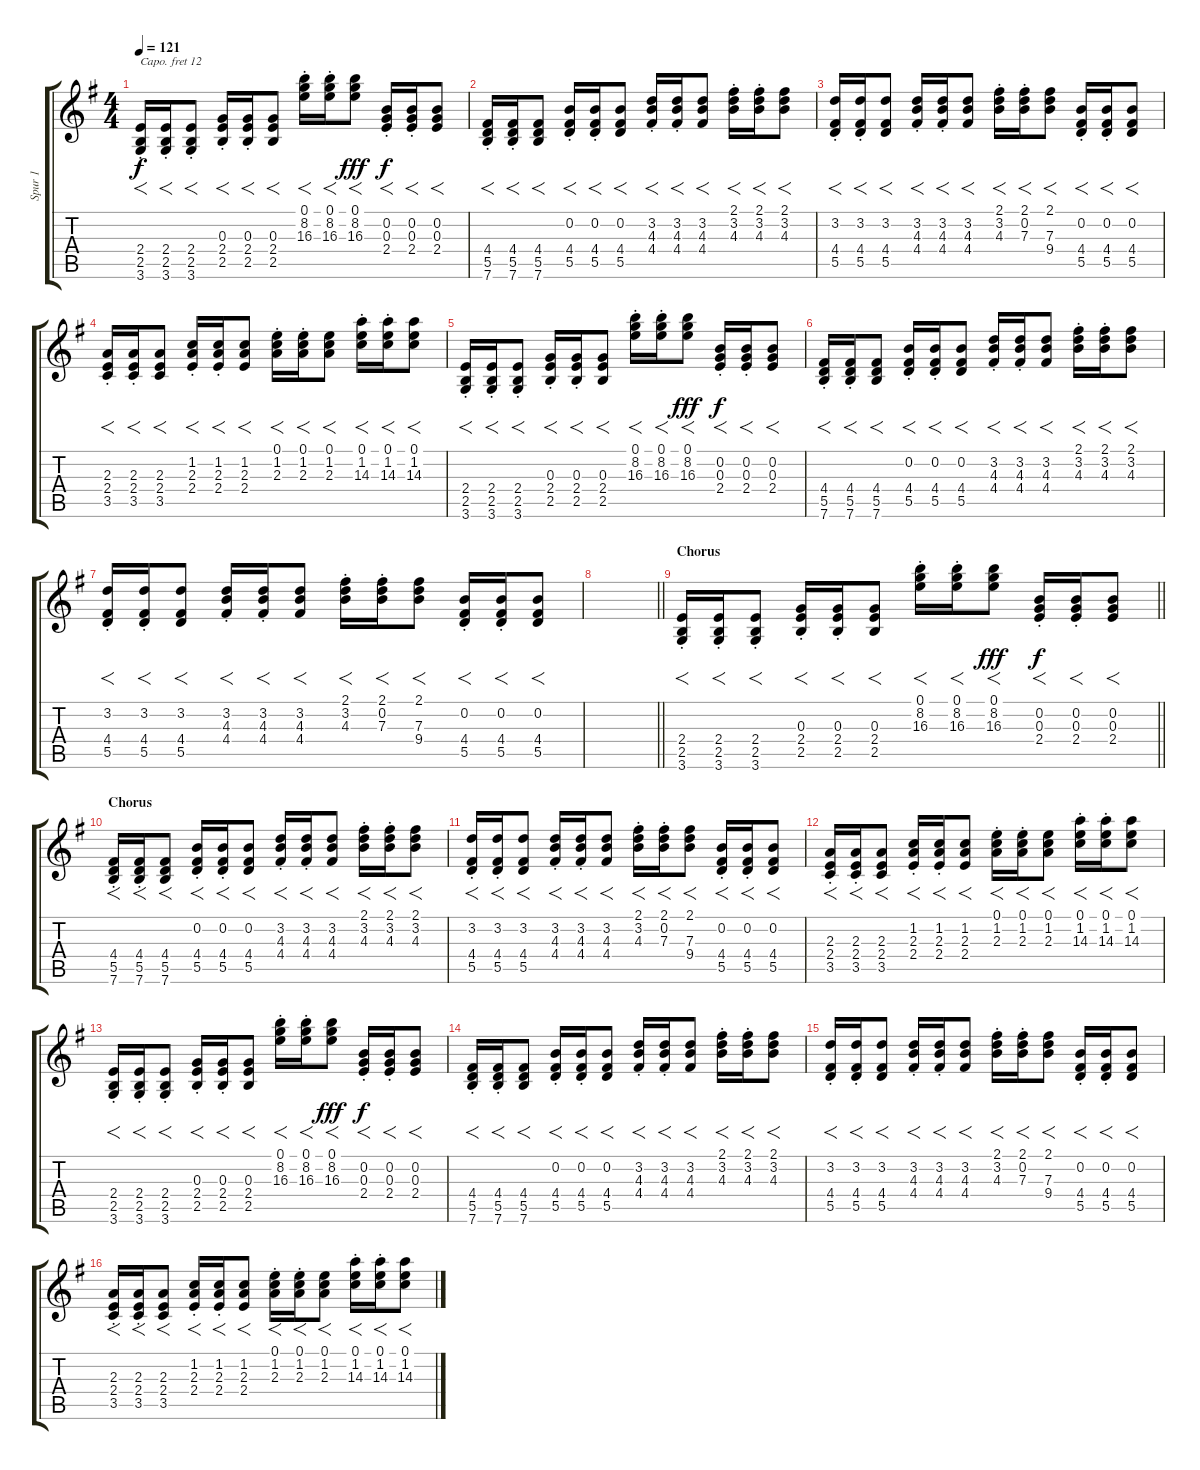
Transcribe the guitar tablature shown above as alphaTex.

\track ("Spur 1" "Spur 1") {instrument lead2sawtooth}
\staff {score tabs}
\capo 12
\tuning (E4 B3 G3 D3 A2 E2) {hide}
\ts (4 4)
\tempo 121
\clef g2
\ks g
(2.4{st} 2.5{st} 3.6{st}).16{f dy f} (2.4{st} 2.5{st} 3.6).16{f} (2.4 2.5 3.6{st}).8{f} (0.3{st} 2.4{st} 2.5{st}).16{f} (0.3{st} 2.4{st} 2.5{st}).16{f} (0.3 2.4 2.5).8{f} (0.1{st} 8.2{st} 16.3{st}).16{f} (0.1{st} 8.2{st} 16.3{st}).16{f} (0.1 8.2 16.3).8{f dy fff} (0.2{st} 0.3{st} 2.4{st}).16{f dy f} (0.2{st} 0.3{st} 2.4{st}).16{f} (0.2 0.3 2.4).8{f} |
(4.4 5.5{st} 7.6{st}).16{f} (4.4 5.5{st} 7.6{st}).16{f} (4.4 5.5 7.6).8{f} (0.2 4.4{st} 5.5{st}).16{f} (0.2 4.4{st} 5.5{st}).16{f} (0.2 4.4 5.5).8{f} (3.2{st} 4.3 4.4{st}).16{f} (3.2{st} 4.3 4.4{st}).16{f} (3.2 4.3 4.4).8{f} (2.1{st} 3.2{st} 4.3{st}).16{f} (2.1{st} 3.2{st} 4.3{st}).16{f} (2.1 3.2 4.3).8{f} |
(3.2{st} 4.4{st} 5.5{st}).16{f} (3.2{st} 4.4{st} 5.5{st}).16{f} (3.2 4.4 5.5).8{f} (3.2{st} 4.3 4.4{st}).16{f} (3.2{st} 4.3 4.4{st}).16{f} (3.2 4.3 4.4).8{f} (2.1{st} 3.2{st} 4.3{st}).16{f} (2.1{st} 0.2{st} 7.3{st}).16{f} (2.1 7.3 9.4).8{f} (0.2 4.4{st} 5.5{st}).16{f} (0.2 4.4{st} 5.5{st}).16{f} (0.2 4.4 5.5).8{f} |
(2.3{st} 2.4{st} 3.5{st}).16{f} (2.3{st} 2.4{st} 3.5{st}).16{f} (2.3 2.4 3.5).8{f} (1.2{st} 2.3{st} 2.4{st}).16{f} (1.2{st} 2.3{st} 2.4{st}).16{f} (1.2 2.3 2.4).8{f} (0.1{st} 1.2{st} 2.3{st}).16{f} (0.1{st} 1.2{st} 2.3{st}).16{f} (0.1 1.2 2.3).8{f} (0.1{st} 1.2{st} 14.3{st}).16{f} (0.1{st} 1.2{st} 14.3{st}).16{f} (0.1 1.2 14.3).8{f} |
(2.4{st} 2.5{st} 3.6{st}).16{f} (2.4{st} 2.5{st} 3.6).16{f} (2.4 2.5 3.6{st}).8{f} (0.3{st} 2.4{st} 2.5{st}).16{f} (0.3{st} 2.4{st} 2.5{st}).16{f} (0.3 2.4 2.5).8{f} (0.1{st} 8.2{st} 16.3{st}).16{f} (0.1{st} 8.2{st} 16.3{st}).16{f} (0.1 8.2 16.3).8{f dy fff} (0.2{st} 0.3{st} 2.4{st}).16{f dy f} (0.2{st} 0.3{st} 2.4{st}).16{f} (0.2 0.3 2.4).8{f} |
(4.4 5.5{st} 7.6{st}).16{f} (4.4 5.5{st} 7.6{st}).16{f} (4.4 5.5 7.6).8{f} (0.2 4.4{st} 5.5{st}).16{f} (0.2 4.4{st} 5.5{st}).16{f} (0.2 4.4 5.5).8{f} (3.2{st} 4.3 4.4{st}).16{f} (3.2{st} 4.3 4.4{st}).16{f} (3.2 4.3 4.4).8{f} (2.1{st} 3.2{st} 4.3{st}).16{f} (2.1{st} 3.2{st} 4.3{st}).16{f} (2.1 3.2 4.3).8{f} |
(3.2{st} 4.4{st} 5.5{st}).16{f} (3.2{st} 4.4{st} 5.5{st}).16{f} (3.2 4.4 5.5).8{f} (3.2{st} 4.3 4.4{st}).16{f} (3.2{st} 4.3 4.4{st}).16{f} (3.2 4.3 4.4).8{f} (2.1{st} 3.2{st} 4.3{st}).16{f} (2.1{st} 0.2{st} 7.3{st}).16{f} (2.1 7.3 9.4).8{f} (0.2 4.4{st} 5.5{st}).16{f} (0.2 4.4{st} 5.5{st}).16{f} (0.2 4.4 5.5).8{f} |
\barLineRight lightlight
|
\section ("" "Chorus")
\barLineRight lightlight
(2.4{st} 2.5{st} 3.6{st}).16{f} (2.4{st} 2.5{st} 3.6).16{f} (2.4 2.5 3.6{st}).8{f} (0.3{st} 2.4{st} 2.5{st}).16{f} (0.3{st} 2.4{st} 2.5{st}).16{f} (0.3 2.4 2.5).8{f} (0.1{st} 8.2{st} 16.3{st}).16{f} (0.1{st} 8.2{st} 16.3{st}).16{f} (0.1 8.2 16.3).8{f dy fff} (0.2{st} 0.3{st} 2.4{st}).16{f dy f} (0.2{st} 0.3{st} 2.4{st}).16{f} (0.2 0.3 2.4).8{f} |
\section ("" "Chorus")
(4.4 5.5{st} 7.6{st}).16{f} (4.4 5.5{st} 7.6{st}).16{f} (4.4 5.5 7.6).8{f} (0.2 4.4{st} 5.5{st}).16{f} (0.2 4.4{st} 5.5{st}).16{f} (0.2 4.4 5.5).8{f} (3.2{st} 4.3 4.4{st}).16{f} (3.2{st} 4.3 4.4{st}).16{f} (3.2 4.3 4.4).8{f} (2.1{st} 3.2{st} 4.3{st}).16{f} (2.1{st} 3.2{st} 4.3{st}).16{f} (2.1 3.2 4.3).8{f} |
(3.2{st} 4.4{st} 5.5{st}).16{f} (3.2{st} 4.4{st} 5.5{st}).16{f} (3.2 4.4 5.5).8{f} (3.2{st} 4.3 4.4{st}).16{f} (3.2{st} 4.3 4.4{st}).16{f} (3.2 4.3 4.4).8{f} (2.1{st} 3.2{st} 4.3{st}).16{f} (2.1{st} 0.2{st} 7.3{st}).16{f} (2.1 7.3 9.4).8{f} (0.2 4.4{st} 5.5{st}).16{f} (0.2 4.4{st} 5.5{st}).16{f} (0.2 4.4 5.5).8{f} |
(2.3{st} 2.4{st} 3.5{st}).16{f} (2.3{st} 2.4{st} 3.5{st}).16{f} (2.3 2.4 3.5).8{f} (1.2{st} 2.3{st} 2.4{st}).16{f} (1.2{st} 2.3{st} 2.4{st}).16{f} (1.2 2.3 2.4).8{f} (0.1{st} 1.2{st} 2.3{st}).16{f} (0.1{st} 1.2{st} 2.3{st}).16{f} (0.1 1.2 2.3).8{f} (0.1{st} 1.2{st} 14.3{st}).16{f} (0.1{st} 1.2{st} 14.3{st}).16{f} (0.1 1.2 14.3).8{f} |
(2.4{st} 2.5{st} 3.6{st}).16{f} (2.4{st} 2.5{st} 3.6).16{f} (2.4 2.5 3.6{st}).8{f} (0.3{st} 2.4{st} 2.5{st}).16{f} (0.3{st} 2.4{st} 2.5{st}).16{f} (0.3 2.4 2.5).8{f} (0.1{st} 8.2{st} 16.3{st}).16{f} (0.1{st} 8.2{st} 16.3{st}).16{f} (0.1 8.2 16.3).8{f dy fff} (0.2{st} 0.3{st} 2.4{st}).16{f dy f} (0.2{st} 0.3{st} 2.4{st}).16{f} (0.2 0.3 2.4).8{f} |
(4.4 5.5{st} 7.6{st}).16{f} (4.4 5.5{st} 7.6{st}).16{f} (4.4 5.5 7.6).8{f} (0.2 4.4{st} 5.5{st}).16{f} (0.2 4.4{st} 5.5{st}).16{f} (0.2 4.4 5.5).8{f} (3.2{st} 4.3 4.4{st}).16{f} (3.2{st} 4.3 4.4{st}).16{f} (3.2 4.3 4.4).8{f} (2.1{st} 3.2{st} 4.3{st}).16{f} (2.1{st} 3.2{st} 4.3{st}).16{f} (2.1 3.2 4.3).8{f} |
(3.2{st} 4.4{st} 5.5{st}).16{f} (3.2{st} 4.4{st} 5.5{st}).16{f} (3.2 4.4 5.5).8{f} (3.2{st} 4.3 4.4{st}).16{f} (3.2{st} 4.3 4.4{st}).16{f} (3.2 4.3 4.4).8{f} (2.1{st} 3.2{st} 4.3{st}).16{f} (2.1{st} 0.2{st} 7.3{st}).16{f} (2.1 7.3 9.4).8{f} (0.2 4.4{st} 5.5{st}).16{f} (0.2 4.4{st} 5.5{st}).16{f} (0.2 4.4 5.5).8{f} |
(2.3{st} 2.4{st} 3.5{st}).16{f} (2.3{st} 2.4{st} 3.5{st}).16{f} (2.3 2.4 3.5).8{f} (1.2{st} 2.3{st} 2.4{st}).16{f} (1.2{st} 2.3{st} 2.4{st}).16{f} (1.2 2.3 2.4).8{f} (0.1{st} 1.2{st} 2.3{st}).16{f} (0.1{st} 1.2{st} 2.3{st}).16{f} (0.1 1.2 2.3).8{f} (0.1{st} 1.2{st} 14.3{st}).16{f} (0.1{st} 1.2{st} 14.3{st}).16{f} (0.1 1.2 14.3).8{f}
